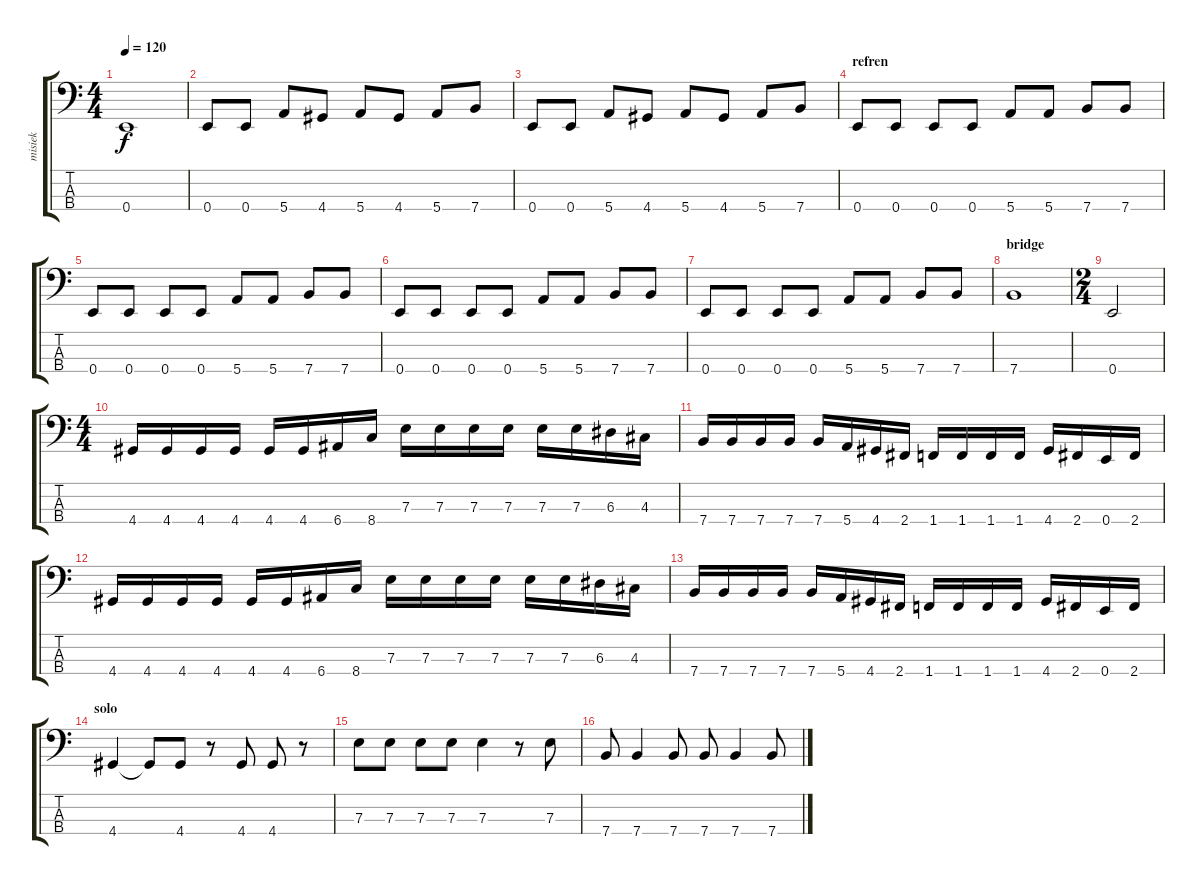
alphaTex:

\track ("misiek" "misiek") {instrument electricbasspick}
\staff {score tabs}
\tuning (G2 D2 A1 E1) {hide}
\ts (4 4)
\tempo 120
\clef f4
\ks c
0.4.1{dy f} |
0.4.8 0.4.8 5.4.8 4.4.8 5.4.8 4.4.8 5.4.8 7.4.8 |
0.4.8 0.4.8 5.4.8 4.4.8 5.4.8 4.4.8 5.4.8 7.4.8 |
\section ("" "refren")
0.4.8 0.4.8 0.4.8 0.4.8 5.4.8 5.4.8 7.4.8 7.4.8 |
0.4.8 0.4.8 0.4.8 0.4.8 5.4.8 5.4.8 7.4.8 7.4.8 |
0.4.8 0.4.8 0.4.8 0.4.8 5.4.8 5.4.8 7.4.8 7.4.8 |
0.4.8 0.4.8 0.4.8 0.4.8 5.4.8 5.4.8 7.4.8 7.4.8 |
\section ("" "bridge")
7.4.1 |
\ts (2 4)
0.4.2 |
\ts (4 4)
4.4.16 4.4.16 4.4.16 4.4.16 4.4.16 4.4.16 6.4.16 8.4.16 7.3.16 7.3.16 7.3.16 7.3.16 7.3.16 7.3.16 6.3.16 4.3.16 |
7.4.16 7.4.16 7.4.16 7.4.16 7.4.16 5.4.16 4.4.16 2.4.16 1.4.16 1.4.16 1.4.16 1.4.16 4.4.16 2.4.16 0.4.16 2.4.16 |
4.4.16 4.4.16 4.4.16 4.4.16 4.4.16 4.4.16 6.4.16 8.4.16 7.3.16 7.3.16 7.3.16 7.3.16 7.3.16 7.3.16 6.3.16 4.3.16 |
7.4.16 7.4.16 7.4.16 7.4.16 7.4.16 5.4.16 4.4.16 2.4.16 1.4.16 1.4.16 1.4.16 1.4.16 4.4.16 2.4.16 0.4.16 2.4.16 |
\section ("" "solo")
4.4.4 4.4{t}.8 4.4.8 r.8 4.4.8 4.4.8 r.8 |
7.3.8 7.3.8 7.3.8 7.3.8 7.3.4 r.8 7.3.8 |
7.4.8 7.4.4 7.4.8 7.4.8 7.4.4 7.4.8
